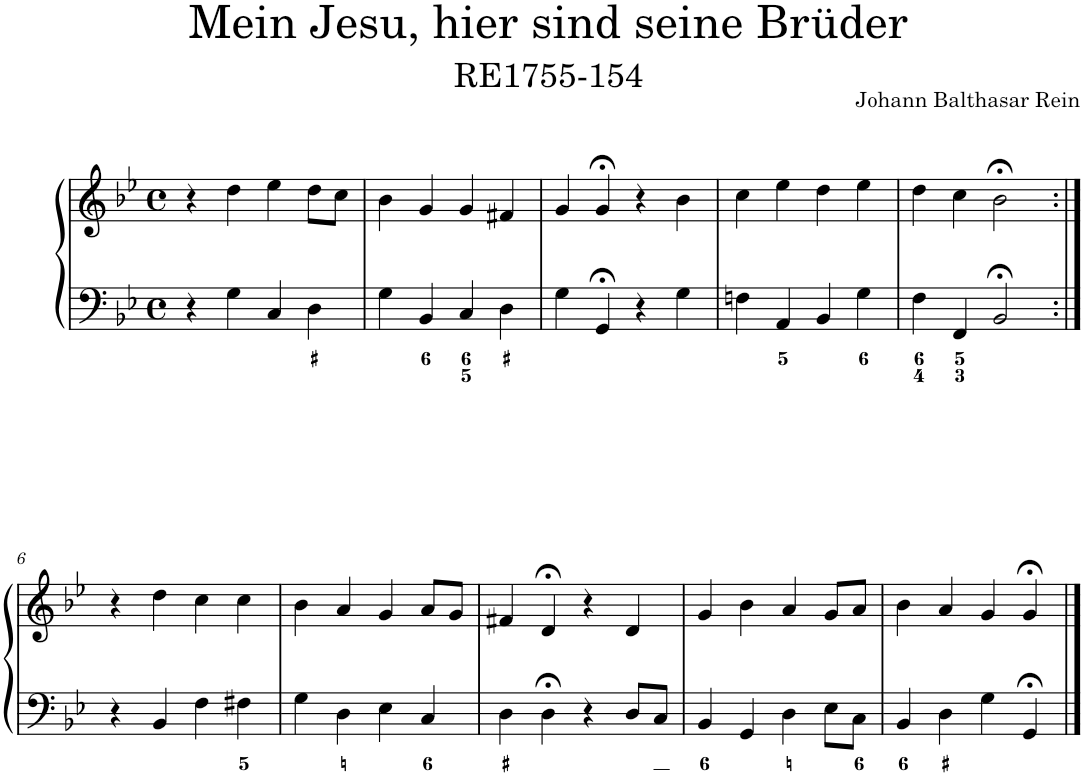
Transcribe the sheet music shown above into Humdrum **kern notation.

**kern	**kern
*part1	*part1
*staff2	*staff1
*I"Piano	*
*I'Pno.	*
*clefF4	*clefG2
*k[b-e-]	*k[b-e-]
*M4/4	*M4/4
*met(c)	*met(c)
=1	=1
4r	4r
4G\	4dd\
4C/	4ee-\
4D\	8dd\L
.	8cc\J
=2	=2
4G\	4b-\
4BB-/	4g/
4C/	4g/
4D\	4f#X/
=3	=3
4G\	4g/
4GG;</	4g;</
4r	4r
4G\	4b-\
=4	=4
4Fn\	4cc\
4AA/	4ee-\
4BB-/	4dd\
4G\	4ee-\
=5	=5
4F\	4dd\
4FF/	4cc\
2BB-;</	2b-;<\
!!LO:LB:g=z
=6:|!	=6:|!
4r	4r
4BB-/	4dd\
4F\	4cc\
4F#X\	4cc\
=7	=7
4G\	4b-\
4D\	4a/
4E-\	4g/
4C/	8a/L
.	8g/J
=8	=8
4D\	4f#X/
4D;<\	4d;</
4r	4r
8D/L	4d/
8C/J	.
=9	=9
4BB-/	4g/
4GG/	4b-\
4D\	4a/
8E-\L	8g/L
8C\J	8a/J
=10	=10
4BB-/	4b-\
4D\	4a/
4G\	4g/
4GG;</	4g;</
==	==
*-	*-
